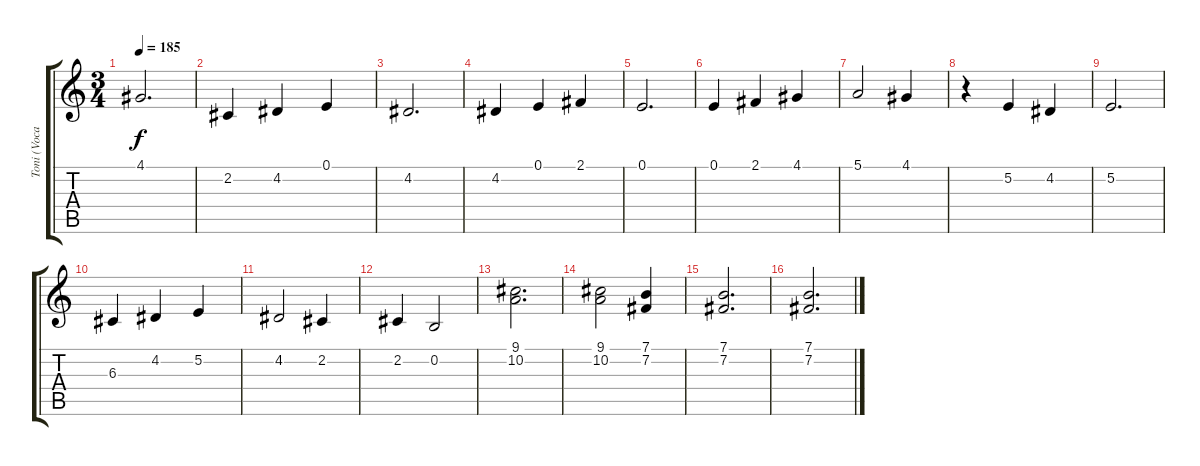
\track ("Toni (Vocals)" "Toni (Voca") {instrument englishhorn}
\staff {score tabs}
\tuning (E4 B3 G3 D3 A2 E2) {hide}
\ts (3 4)
\tempo 185
\clef g2
\ks c
4.1.2{d dy f} |
2.2.4 4.2.4 0.1.4 |
4.2.2{d} |
4.2.4 0.1.4 2.1.4 |
0.1.2{d} |
0.1.4 2.1.4 4.1.4 |
5.1.2 4.1.4 |
r.4 5.2.4 4.2.4 |
5.2.2{d} |
6.3.4 4.2.4 5.2.4 |
4.2.2 2.2.4 |
2.2.4 0.2.2 |
(9.1 10.2).2{d} |
(9.1 10.2).2 (7.1 7.2).4 |
(7.1 7.2).2{d} |
(7.1 7.2).2{d}
